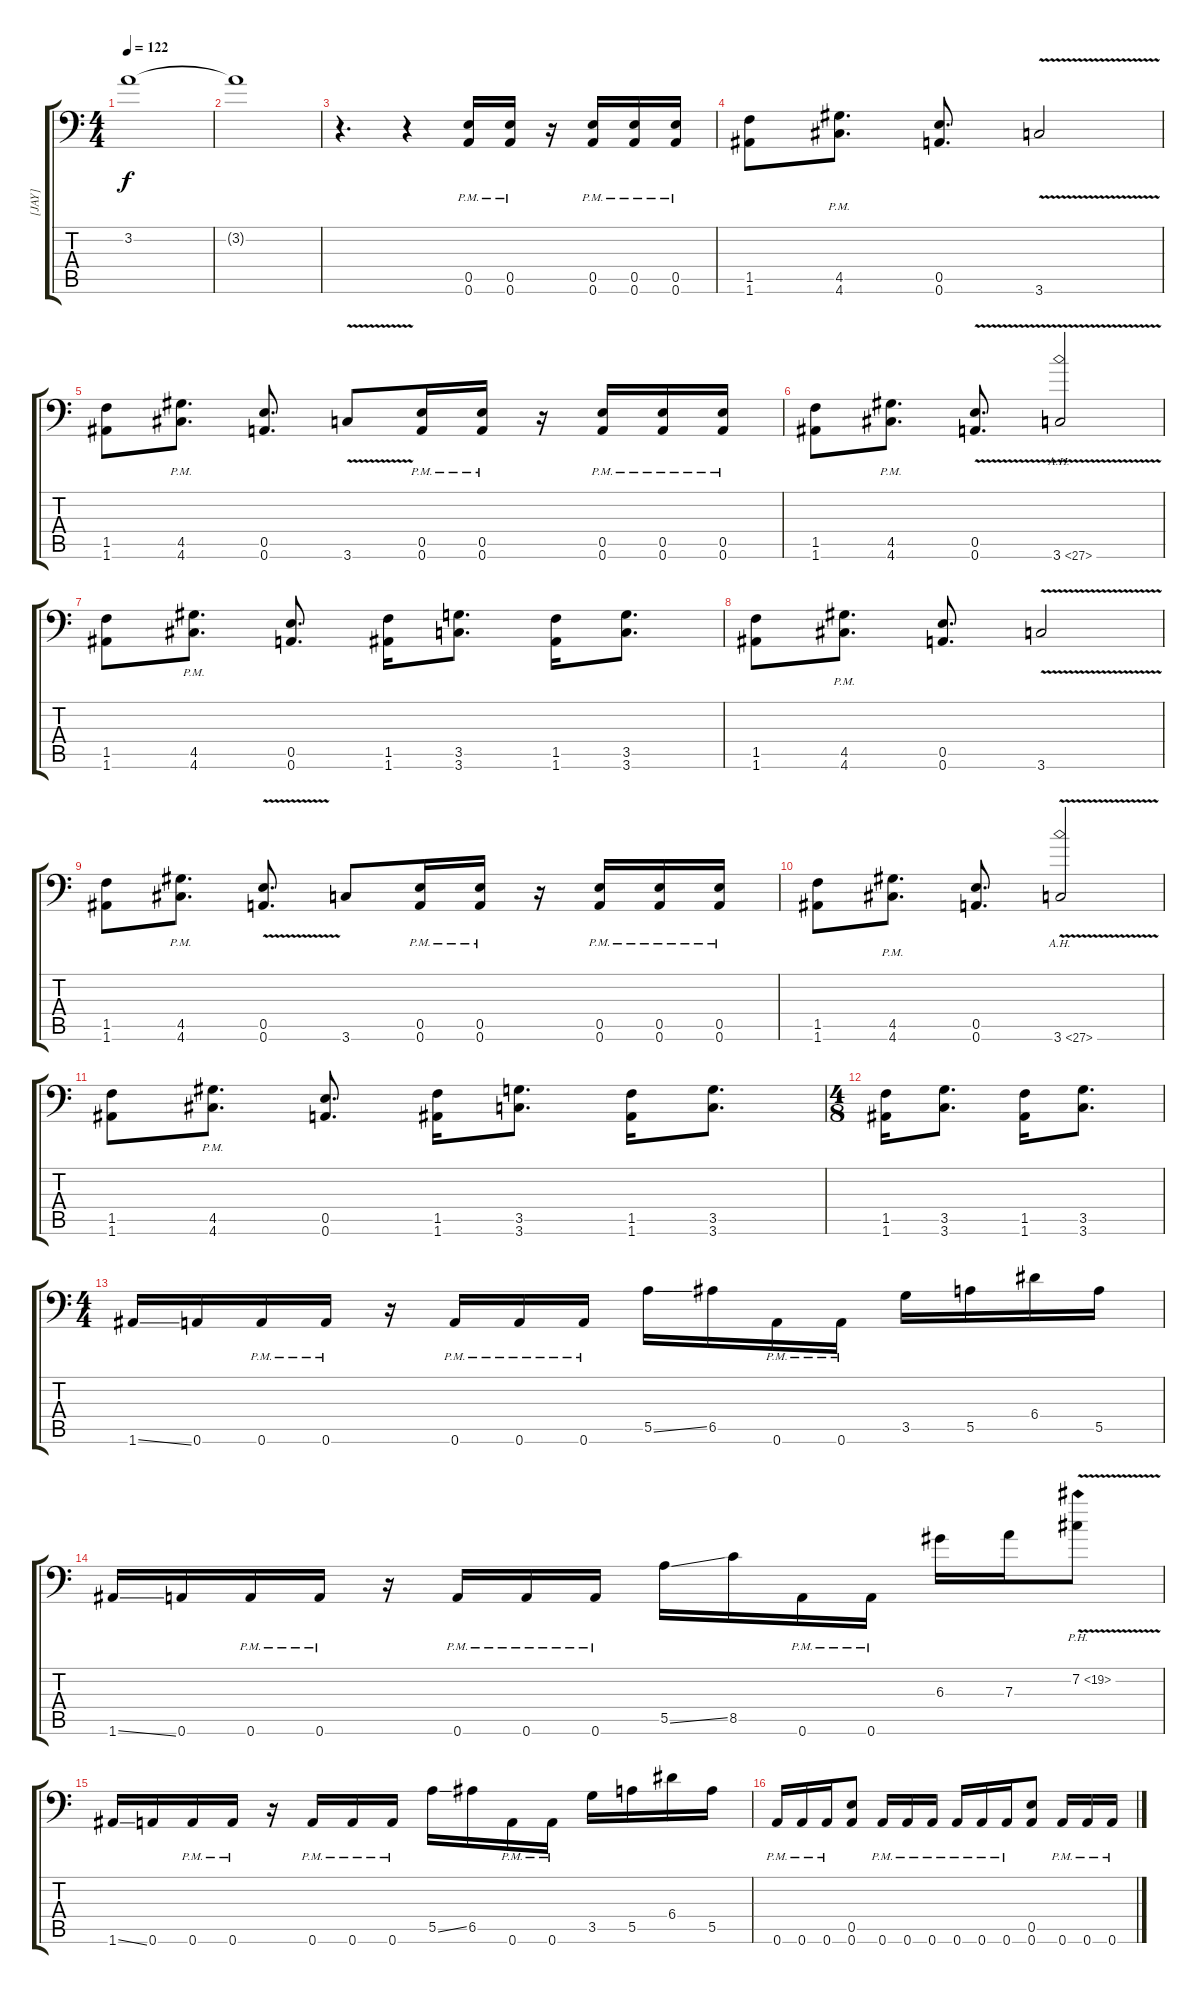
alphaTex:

\track ("[JAY]" "[JAY]") {instrument distortionguitar}
\staff {score tabs}
\tuning (B3 Gb3 D3 A2 E2 A1) {hide}
\ts (4 4)
\tempo 122
\clef f4
\ks c
3.2{t}.1{dy f} |
3.2{t}.1 |
r.4{d} r.4 (0.5{pm} 0.6{pm}).16 (0.5{pm} 0.6{pm}).16 r.16 (0.5{pm} 0.6{pm}).16 (0.5{pm} 0.6{pm}).16 (0.5{pm} 0.6{pm}).16 |
(1.5 1.6).8 (4.5{pm} 4.6{pm}).8{d} (0.5 0.6).8{d} 3.6{v}.2 |
(1.5 1.6).8 (4.5{pm} 4.6{pm}).8{d} (0.5 0.6).8{d} 3.6{v}.8 (0.5{pm} 0.6{pm}).16 (0.5{pm} 0.6{pm}).16 r.16 (0.5{pm} 0.6{pm}).16 (0.5{pm} 0.6{pm}).16 (0.5{pm} 0.6{pm}).16 |
(1.5 1.6).8 (4.5{pm} 4.6{pm}).8{d} (0.5 0.6{v}).8{d} 3.6{ah 24 v}.2 |
(1.5 1.6).8 (4.5{pm} 4.6{pm}).8{d} (0.5 0.6).8{d} (1.5 1.6).16 (3.5 3.6).8{d} (1.5 1.6).16 (3.5 3.6).8{d} |
(1.5 1.6).8 (4.5{pm} 4.6{pm}).8{d} (0.5 0.6).8{d} 3.6{v}.2 |
(1.5 1.6).8 (4.5{pm} 4.6{pm}).8{d} (0.5 0.6{v}).8{d} 3.6.8 (0.5{pm} 0.6{pm}).16 (0.5{pm} 0.6{pm}).16 r.16 (0.5{pm} 0.6{pm}).16 (0.5{pm} 0.6{pm}).16 (0.5{pm} 0.6{pm}).16 |
(1.5 1.6).8 (4.5{pm} 4.6{pm}).8{d} (0.5 0.6).8{d} 3.6{ah 24 v}.2 |
(1.5 1.6).8 (4.5{pm} 4.6{pm}).8{d} (0.5 0.6).8{d} (1.5 1.6).16 (3.5 3.6).8{d} (1.5 1.6).16 (3.5 3.6).8{d} |
\ts (4 8)
(1.5 1.6).16 (3.5 3.6).8{d} (1.5 1.6).16 (3.5 3.6).8{d} |
\ts (4 4)
1.6{ss}.16 0.6.16 0.6{pm}.16 0.6{pm}.16 r.16 0.6{pm}.16 0.6{pm}.16 0.6{pm}.16 5.5{ss}.16 6.5.16 0.6{pm}.16 0.6{pm}.16 3.5.16 5.5.16 6.4.16 5.5.16 |
1.6{ss}.16 0.6.16 0.6{pm}.16 0.6{pm}.16 r.16 0.6{pm}.16 0.6{pm}.16 0.6{pm}.16 5.5{ss}.16 8.5.16 0.6{pm}.16 0.6{pm}.16 6.3.16 7.3.16 7.2{ph 12 v}.8 |
1.6{ss}.16 0.6.16 0.6{pm}.16 0.6{pm}.16 r.16 0.6{pm}.16 0.6{pm}.16 0.6{pm}.16 5.5{ss}.16 6.5.16 0.6{pm}.16 0.6{pm}.16 3.5.16 5.5.16 6.4.16 5.5.16 |
0.6{pm}.16 0.6{pm}.16 0.6{pm}.16 (0.5 0.6).8 0.6{pm}.16 0.6{pm}.16 0.6{pm}.16 0.6{pm}.16 0.6{pm}.16 0.6{pm}.16 (0.5 0.6).8 0.6{pm}.16 0.6{pm}.16 0.6{pm}.16
